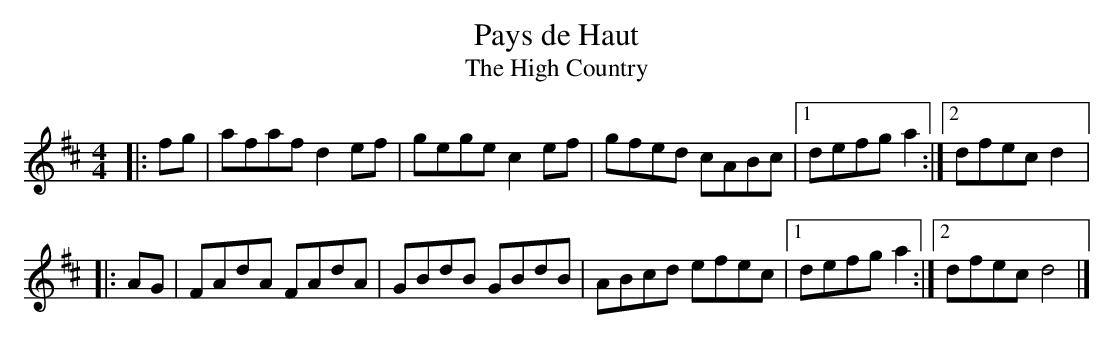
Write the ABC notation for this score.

X:1
T:Pays de Haut
T:The High Country
M:4/4
L:1/8
K:D
|: fg | afaf d2ef | gege c2ef | gfed cABc |1 defg a2 :|2 dfec d2 |:
AG | FAdA FAdA | GBdB GBdB | ABcd efec |1 defg a2 :|2 dfec d4 |]
